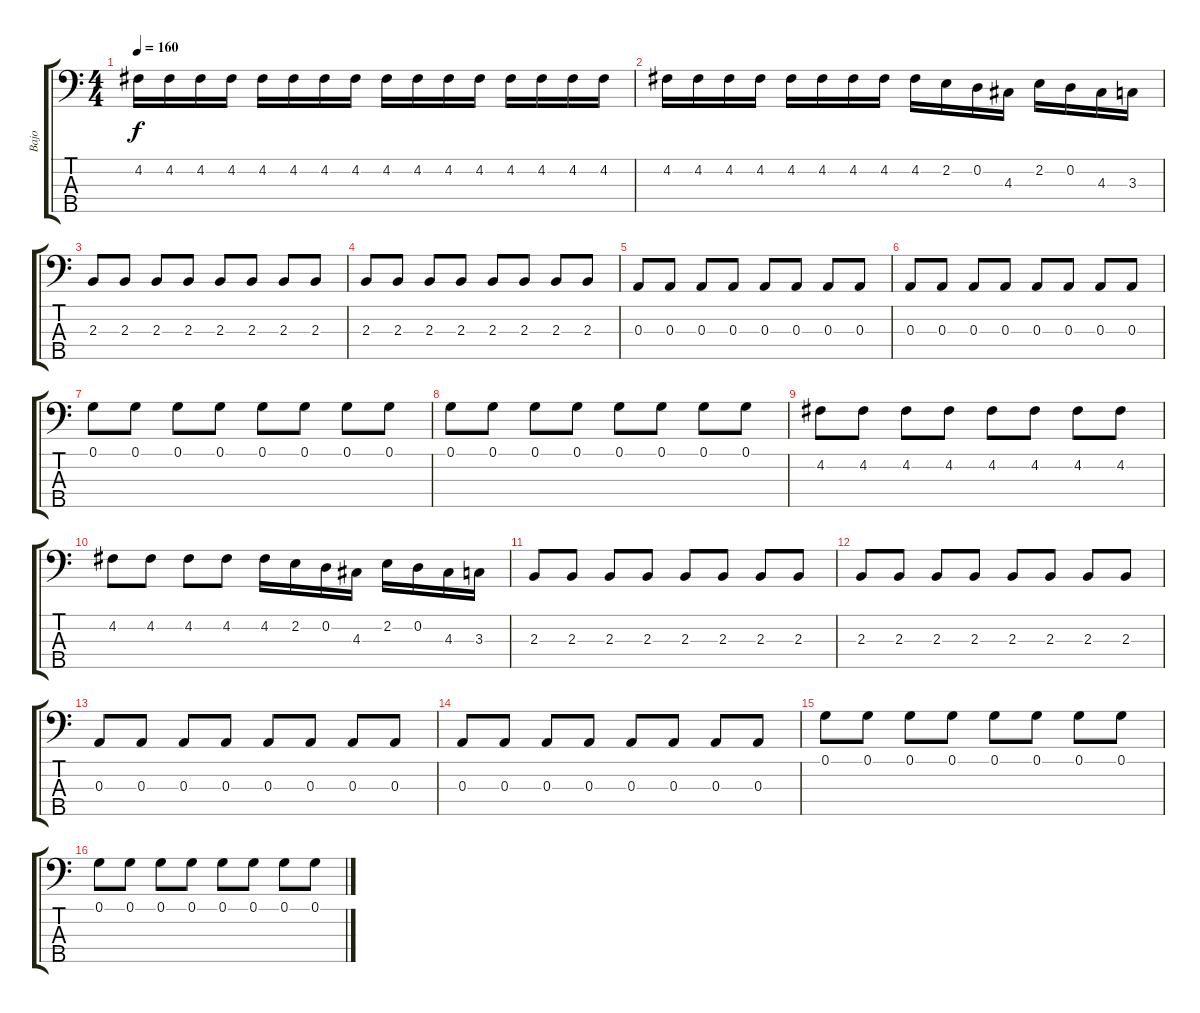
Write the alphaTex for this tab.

\track ("Bajo" "Bajo") {instrument electricbasspick}
\staff {score tabs}
\tuning (G2 D2 A1 E1 B0) {hide}
\ts (4 4)
\tempo 160
\clef f4
\ks c
4.2.16{dy f} 4.2.16 4.2.16 4.2.16 4.2.16 4.2.16 4.2.16 4.2.16 4.2.16 4.2.16 4.2.16 4.2.16 4.2.16 4.2.16 4.2.16 4.2.16 |
4.2.16 4.2.16 4.2.16 4.2.16 4.2.16 4.2.16 4.2.16 4.2.16 4.2.16 2.2.16 0.2.16 4.3.16 2.2.16 0.2.16 4.3.16 3.3.16 |
2.3.8 2.3.8 2.3.8 2.3.8 2.3.8 2.3.8 2.3.8 2.3.8 |
2.3.8 2.3.8 2.3.8 2.3.8 2.3.8 2.3.8 2.3.8 2.3.8 |
0.3.8 0.3.8 0.3.8 0.3.8 0.3.8 0.3.8 0.3.8 0.3.8 |
0.3.8 0.3.8 0.3.8 0.3.8 0.3.8 0.3.8 0.3.8 0.3.8 |
0.1.8 0.1.8 0.1.8 0.1.8 0.1.8 0.1.8 0.1.8 0.1.8 |
0.1.8 0.1.8 0.1.8 0.1.8 0.1.8 0.1.8 0.1.8 0.1.8 |
4.2.8 4.2.8 4.2.8 4.2.8 4.2.8 4.2.8 4.2.8 4.2.8 |
4.2.8 4.2.8 4.2.8 4.2.8 4.2.16 2.2.16 0.2.16 4.3.16 2.2.16 0.2.16 4.3.16 3.3.16 |
2.3.8 2.3.8 2.3.8 2.3.8 2.3.8 2.3.8 2.3.8 2.3.8 |
2.3.8 2.3.8 2.3.8 2.3.8 2.3.8 2.3.8 2.3.8 2.3.8 |
0.3.8 0.3.8 0.3.8 0.3.8 0.3.8 0.3.8 0.3.8 0.3.8 |
0.3.8 0.3.8 0.3.8 0.3.8 0.3.8 0.3.8 0.3.8 0.3.8 |
0.1.8 0.1.8 0.1.8 0.1.8 0.1.8 0.1.8 0.1.8 0.1.8 |
0.1.8 0.1.8 0.1.8 0.1.8 0.1.8 0.1.8 0.1.8 0.1.8
